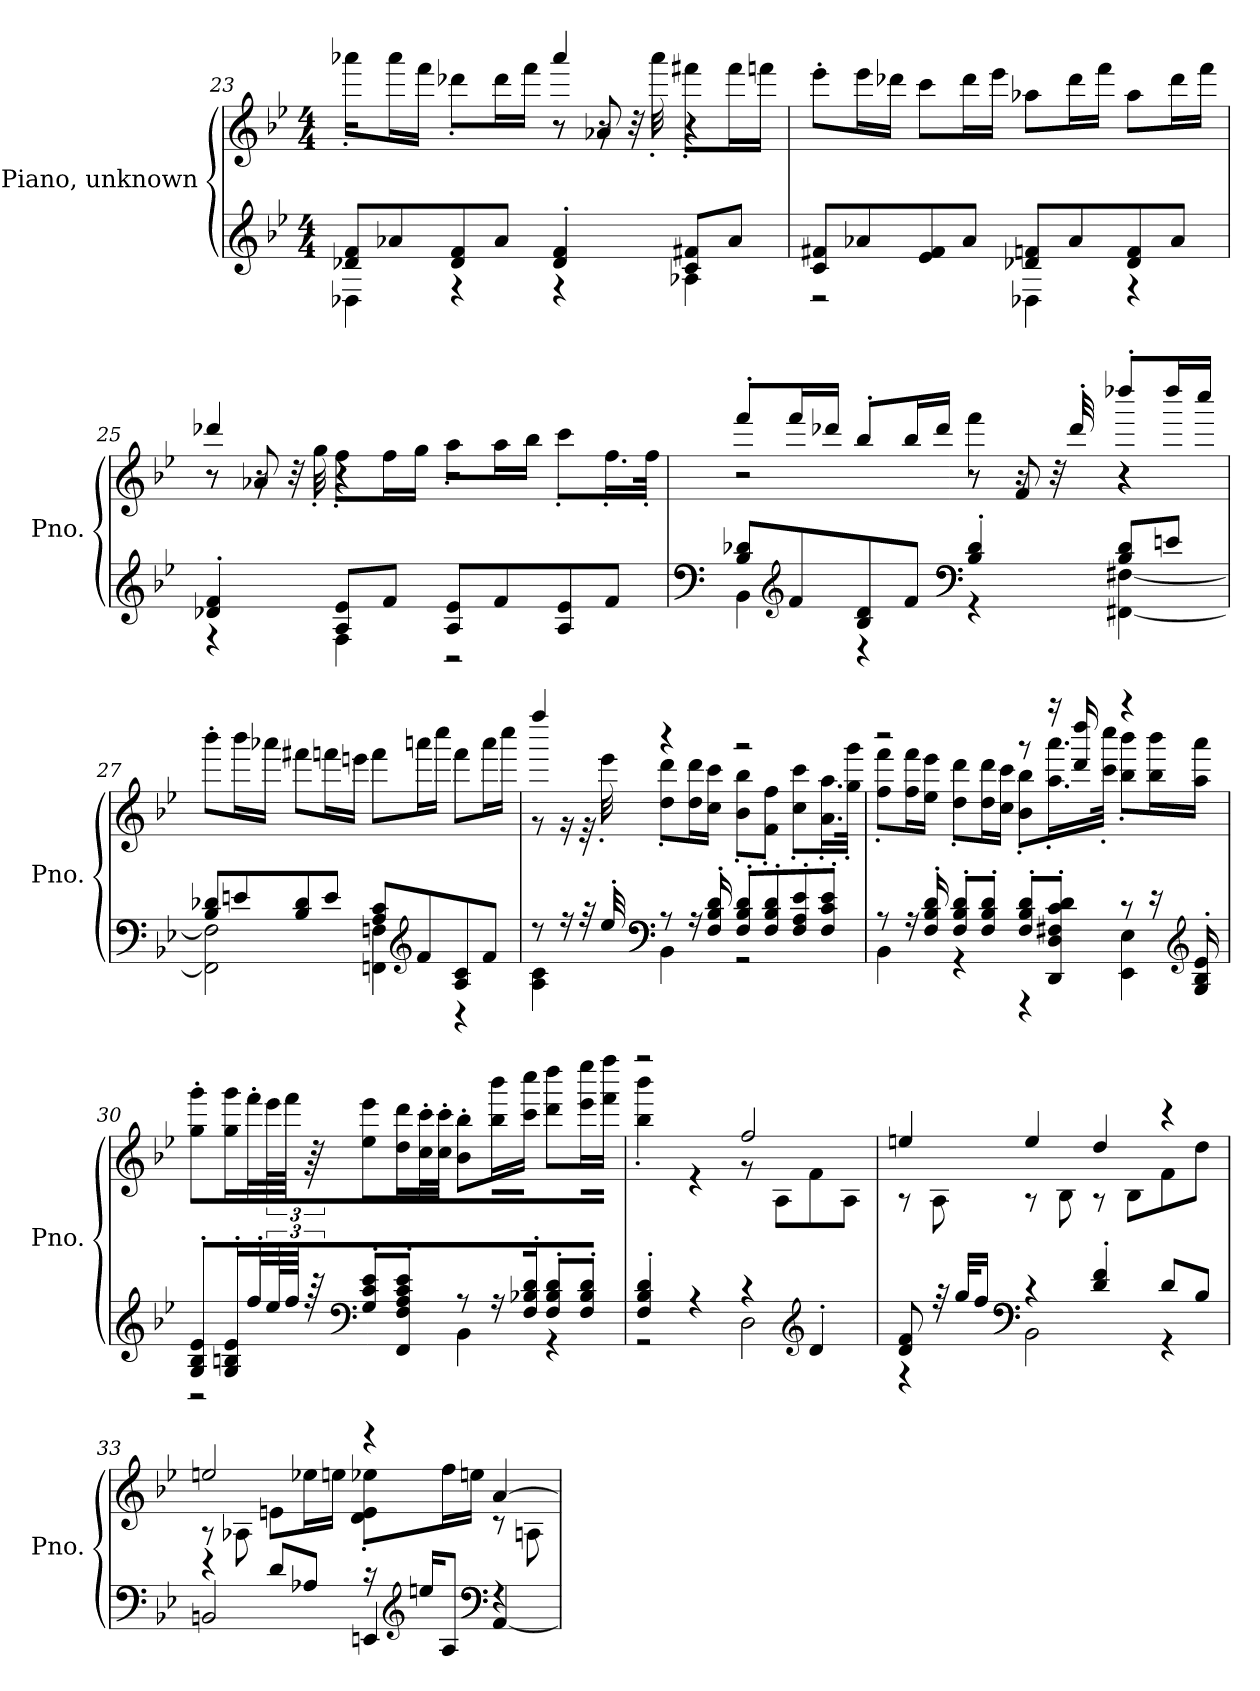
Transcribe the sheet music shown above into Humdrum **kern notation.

**kern	**kern
*part1	*part1
*staff2	*staff1
*I"Piano, unknown	*
*I'Pno.	*
!!LO:LB:g=z
*clefG2	*clefG2
*k[b-e-]	*k[b-e-]
*M4/4	*M4/4
=23	=23
*^	*^
*	*	*	*^
8d-X/ 8f/L	4D-X\	2r	8aaa-X'\L	2r
8a-X/	.	.	16aaa-\L	.
.	.	.	16fff\JJ	.
8d-/ 8f/	4r	.	8ddd-X'\L	.
8a-/J	.	.	16ddd-\L	.
.	.	.	16fff\JJ	.
4d-/' 4f/'	4r	4aaa-/	8r	8r
.	.	.	16r	8a-X/
.	.	.	32r	.
.	.	.	32aaa-'\	.
8c/ 8f#X/L	4A-X\	4r	8fff#X'\L	4r
8a-/J	.	.	16fff#\L	.
.	.	.	16fffn\JJ	.
*	*	*v	*v	*v
=24	=24	=24
8c/ 8f#X/L	2r	8eee-'\L
8a-X/	.	16eee-\L
.	.	16ddd-X\JJ
8e-/ 8f#/	.	8ccc\L
8a-/J	.	16ddd-\L
.	.	16eee-\JJ
8d-X/ 8fn/L	4D-X\	8aa-X\L
8a-/	.	16ddd-\L
.	.	16fff\JJ
8d-/ 8f/	4r	8aa-\L
8a-/J	.	16ddd-\L
.	.	16fff\JJ
!!LO:PB:g=z
=25	=25	=25
*	*	*^
*	*	*	*^
4d-X/' 4f/'	4r	4ddd-X/	8r	8r
.	.	.	16r	8a-X/
.	.	.	32r	.
.	.	.	32gg'\	.
8A/ 8e-/L	4F\	4r	8ff'\L	4r
8f/J	.	.	16ff\L	.
.	.	.	16gg\JJ	.
8A/ 8e-/L	2r	2r	8aa'\L	2r
8f/	.	.	16aa\L	.
.	.	.	16bb-\JJ	.
8A/ 8e-/	.	.	8ccc'\L	.
8f/J	.	.	16.ff'\L	.
.	.	.	32ff'\JJk	.
=26	=26	=26	=26	=26
*clefF4	*	*	*	*
8B-/ 8d-X/L	4BB-\	8fff'/L	2r	2r
*clefG2	*	*	*	*
8f/	.	16fff/L	.	.
.	.	16ddd-X/JJ	.	.
8B-/ 8d-/	4r	8bb-'/L	.	.
8f/J	.	16bb-/L	.	.
.	.	16ddd-/JJ	.	.
*clefF4	*	*	*	*
4B-/' 4d-/'	4r	8r	4fff\	8r
.	.	16r	.	8f/
.	.	32r	.	.
.	.	32ddd-'/	.	.
8B-/ 8d-/L	[4FF#X\ [4F#X\	8dddd-X'/L	4r	4r
8en/J	.	16dddd-/L	.	.
.	.	16cccc/JJ	.	.
*	*	*v	*v	*v
!!LO:LB:g=z
=27	=27	=27
8B-/ 8d-X/L	2FF#\] 2F#\]	8bbb-'\L
8en/	.	16bbb-\L
.	.	16aaa-X\JJ
8B-/ 8d-/	.	8fff#X\L
8e/J	.	16fffn\L
.	.	16eeen\JJ
8A/ 8c/L	4FFn\ 4Fn\	8fff\L
*clefG2	*	*
8f/	.	16aaan\L
.	.	16cccc\JJ
8A/ 8c/	4r	8fff\L
8f/J	.	16aaa\L
.	.	16cccc\JJ
=28	=28	=28
*	*	*^
8r	4A\ 4c\	4ffff/	8r
16r	.	.	16r
32r	.	.	32r
32ee-'/	.	.	32eee-'\
*clefF4	*	*	*
8r	4BB-\	4r	8dd\' 8ddd\'L
16r	.	.	16dd\ 16ddd\L
16F/' 16B-/' 16d/'	.	.	16cc\ 16ccc\JJ
8F/' 8B-/' 8d/'L	2r	2r	8b-\' 8bb-\'L
8F/' 8B-/' 8d/'	.	.	8f\' 8ff\'J
8F/' 8A/' 8e-/'	.	.	8cc\' 8ccc\'L
8F/' 8c/' 8e-/'J	.	.	16.a\' 16.aa\'L
.	.	.	32gg\' 32ggg\'JJk
!!LO:LB:g=z	!!
=29	=29	=29	=29
8r	4BB-\	2r	8ff\' 8fff\'L
16r	.	.	16ff\ 16fff\L
16F/' 16B-/' 16d/'	.	.	16ee-\ 16eee-\JJ
8F/' 8B-/' 8d/'L	4r	.	8dd\' 8ddd\'L
8F/' 8B-/' 8d/'J	.	.	16dd\ 16ddd\L
.	.	.	16cc\ 16ccc\JJ
8F/' 8B-/' 8d/'L	4r	8r	8b-\' 8bb-\'L
8DD/' 8D/' 8F#X/' 8c/' 8d/'J	.	16r	16.aa\' 16.aaa\'L
.	.	16ddd/ 16dddd/	.
.	.	.	32ccc\' 32cccc\'JJk
8r	4EE-\ 4E-\	4r	8bb-\' 8bbb-\'L
16r	.	.	16bb-\ 16bbb-\L
*clefG2	*	*	*
16G/' 16B-/' 16e-/'	.	.	16aa\ 16aaa\JJ
*	*	*v	*v
!!LO:LB:g=z
=30	=30	=30
8G/' 8B-/' 8e-/'L	2r	8gg\' 8ggg\'L
16G/' 16Bn/' 16e-/'L	.	16gg\ 16ggg\L
32ff'/L	.	32fff'\L
96ee-/L	.	96eee-\L
96ff/JJJJ	.	96fff\JJJJ
96r	.	96r
*clefF4	*	*
8G/' 8c/' 8e-/'L	.	8ee-\ 8eee-\L
8FF/' 8F/' 8A/' 8c/' 8e-/'J	.	16dd\ 16ddd\L
.	.	32cc\' 32ccc\'L
.	.	32cc\' 32ccc\'JJJ
8r	4BB-\	8b-\' 8bb-\'L
16r	.	16bb-\ 16bbb-\L
16F/' 16B-X/' 16d/'	.	16ccc\ 16cccc\JJ
8F/' 8B-/' 8d/'L	4r	8ddd\ 8dddd\L
8F/' 8B-/' 8d/'J	.	16eee-\ 16eeee-\L
.	.	16fff\ 16ffff\JJ
=31	=31	=31
*	*	*^
4F/' 4B-/' 4d/'	2r	2r	4bb-\' 4bbb-\'
4r	.	.	4r
4r	2D\	2ff/	8r
.	.	.	8A\L
*clefG2	*	*	*
4d'/	.	.	8f\
.	.	.	8A\J
=32	=32	=32	=32
8d/ 8f/	4r	4een/	8r
32r	.	.	8A\
32gg/KLL	.	.	.
16ff/JJ	.	.	.
*clefF4	*	*	*
4r	2BB-\	4ee/	8r
.	.	.	8B-\
4d/' 4f/'	.	4dd/	8r
.	.	.	8B-\L
8d/L	4r	4r	8f\
8B-/J	.	.	8dd\J
!!LO:LB:g=z	!!
=33	=33	=33	=33
4r	2BBn/	2een/	8r
.	.	.	8A-X\
8d/L	.	.	8en\L
8A-X/J	.	.	16ee-X\L
.	.	.	16een\JJ
16r	4EEn/	4r	8d\' 8e\' 8ee-X\'L
*clefG2	*	*	*
16een/KL	.	.	.
8A-/J	.	.	16ff\L
.	.	.	16een\JJ
*clefF4	*	*	*
4r	[4AA/	[4a/	8r
.	.	.	8An\
*v	*v	*	*
*	*v	*v
=	=
*-	*-
